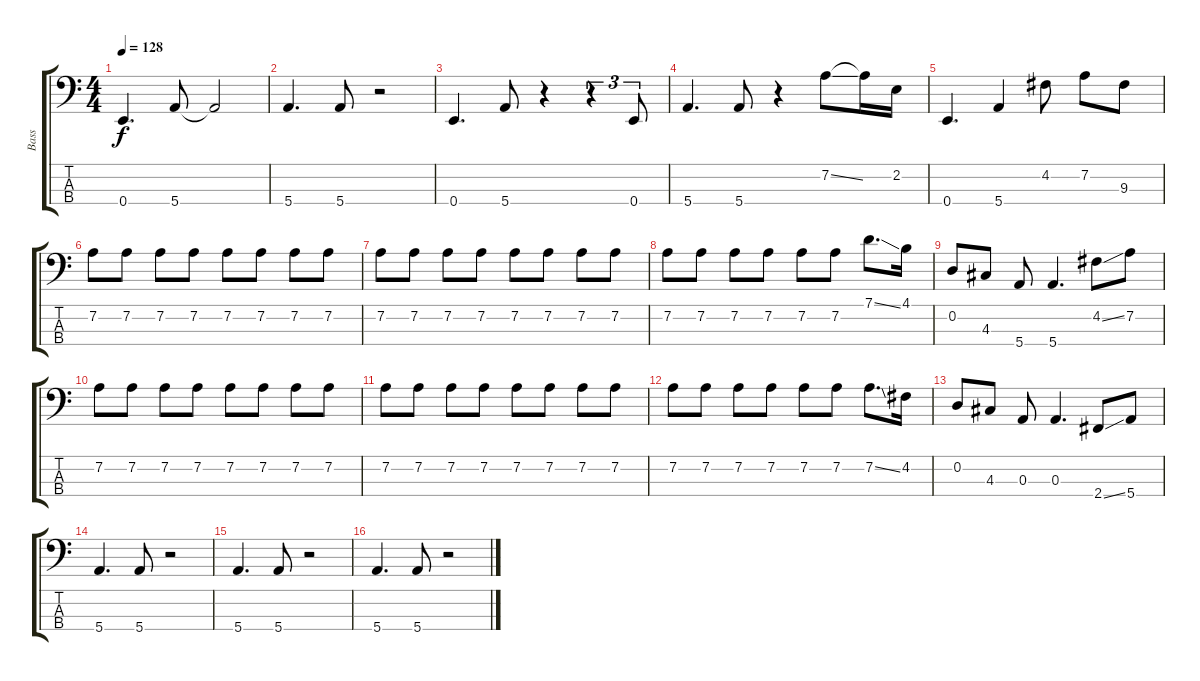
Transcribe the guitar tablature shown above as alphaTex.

\track ("Bass" "Bass") {instrument electricbassfinger}
\staff {score tabs}
\tuning (G2 D2 A1 E1) {hide}
\ts (4 4)
\tempo 128
\clef f4
\ks c
0.4.4{d dy f} 5.4.8 5.4{t}.2 |
5.4.4{d} 5.4.8 r.2 |
0.4.4{d} 5.4.8 r.4 r.4{tu (3 2)} 0.4.8{tu (3 2)} |
5.4.4{d} 5.4.8 r.4 7.2{ss}.8 7.2{t}.16 2.2.16 |
0.4.4{d} 5.4.4 4.2.8 7.2.8 9.3.8 |
7.2.8 7.2.8 7.2.8 7.2.8 7.2.8 7.2.8 7.2.8 7.2.8 |
7.2.8 7.2.8 7.2.8 7.2.8 7.2.8 7.2.8 7.2.8 7.2.8 |
7.2.8 7.2.8 7.2.8 7.2.8 7.2.8 7.2.8 7.1{ss}.8{d} 4.1.16 |
0.2.8 4.3.8 5.4.8 5.4.4{d} 4.2{ss}.8 7.2.8 |
7.2.8 7.2.8 7.2.8 7.2.8 7.2.8 7.2.8 7.2.8 7.2.8 |
7.2.8 7.2.8 7.2.8 7.2.8 7.2.8 7.2.8 7.2.8 7.2.8 |
7.2.8 7.2.8 7.2.8 7.2.8 7.2.8 7.2.8 7.2{ss}.8{d} 4.2.16 |
0.2.8 4.3.8 0.3.8 0.3.4{d} 2.4{ss}.8 5.4.8 |
5.4.4{d} 5.4.8 r.2 |
5.4.4{d} 5.4.8 r.2 |
5.4.4{d} 5.4.8 r.2
